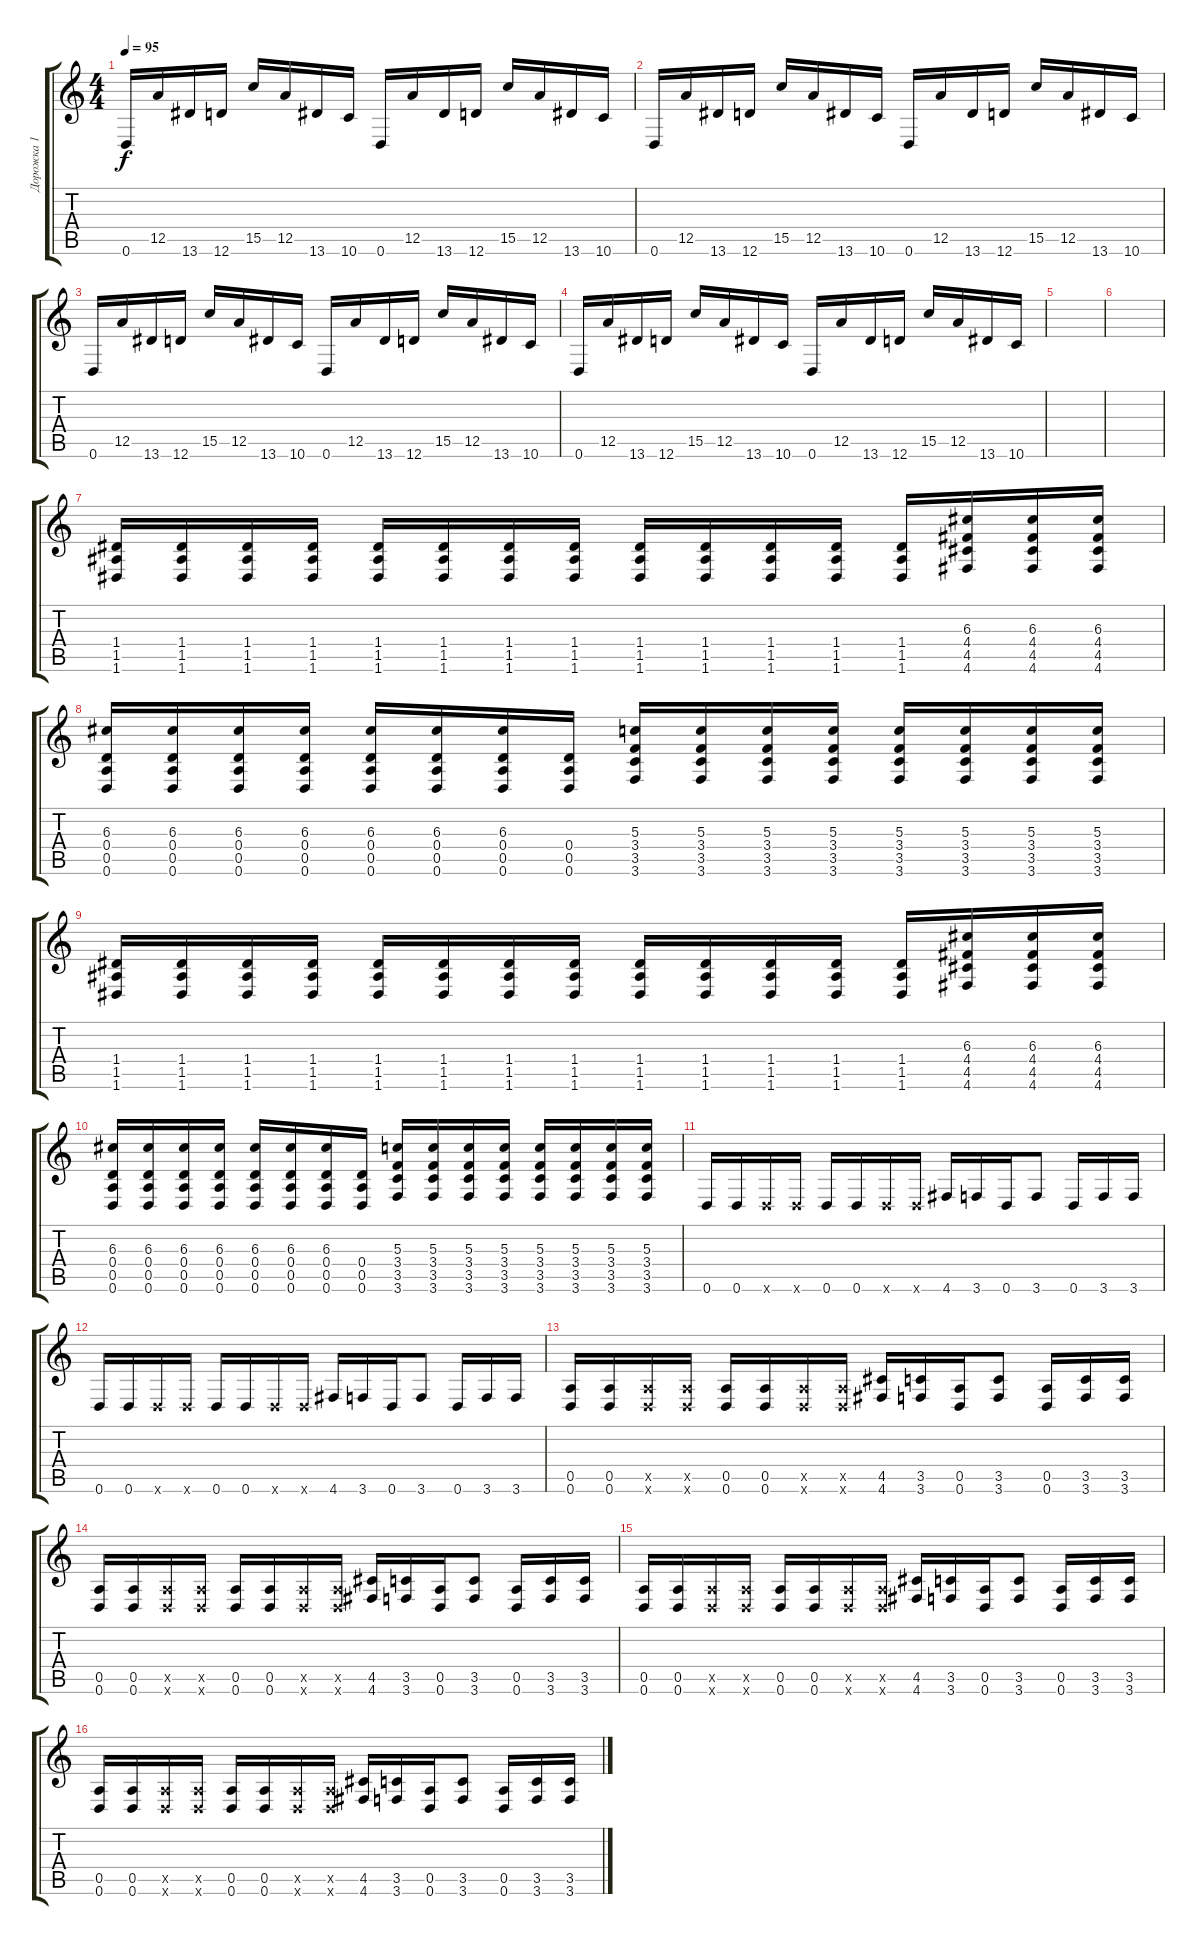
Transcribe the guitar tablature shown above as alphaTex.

\track ("Дорожка 1" "Дорожка 1") {instrument distortionguitar}
\staff {score tabs}
\tuning (E4 B3 G3 D3 A2 D2) {hide}
\ts (4 4)
\tempo 95
\clef g2
\ks c
0.6.16{dy f} 12.5.16 13.6.16 12.6.16 15.5.16 12.5.16 13.6.16 10.6.16 0.6.16 12.5.16 13.6.16 12.6.16 15.5.16 12.5.16 13.6.16 10.6.16 |
0.6.16 12.5.16 13.6.16 12.6.16 15.5.16 12.5.16 13.6.16 10.6.16 0.6.16 12.5.16 13.6.16 12.6.16 15.5.16 12.5.16 13.6.16 10.6.16 |
0.6.16 12.5.16 13.6.16 12.6.16 15.5.16 12.5.16 13.6.16 10.6.16 0.6.16 12.5.16 13.6.16 12.6.16 15.5.16 12.5.16 13.6.16 10.6.16 |
0.6.16 12.5.16 13.6.16 12.6.16 15.5.16 12.5.16 13.6.16 10.6.16 0.6.16 12.5.16 13.6.16 12.6.16 15.5.16 12.5.16 13.6.16 10.6.16 |
|
|
(1.4 1.5 1.6).16 (1.4 1.5 1.6).16 (1.4 1.5 1.6).16 (1.4 1.5 1.6).16 (1.4 1.5 1.6).16 (1.4 1.5 1.6).16 (1.4 1.5 1.6).16 (1.4 1.5 1.6).16 (1.4 1.5 1.6).16 (1.4 1.5 1.6).16 (1.4 1.5 1.6).16 (1.4 1.5 1.6).16 (1.4 1.5 1.6).16 (6.3 4.4 4.5 4.6).16 (6.3 4.4 4.5 4.6).16 (6.3 4.4 4.5 4.6).16 |
(6.3 0.4 0.5 0.6).16 (6.3 0.4 0.5 0.6).16 (6.3 0.4 0.5 0.6).16 (6.3 0.4 0.5 0.6).16 (6.3 0.4 0.5 0.6).16 (6.3 0.4 0.5 0.6).16 (6.3 0.4 0.5 0.6).16 (0.4 0.5 0.6).16 (5.3 3.4 3.5 3.6).16 (5.3 3.4 3.5 3.6).16 (5.3 3.4 3.5 3.6).16 (5.3 3.4 3.5 3.6).16 (5.3 3.4 3.5 3.6).16 (5.3 3.4 3.5 3.6).16 (5.3 3.4 3.5 3.6).16 (5.3 3.4 3.5 3.6).16 |
(1.4 1.5 1.6).16 (1.4 1.5 1.6).16 (1.4 1.5 1.6).16 (1.4 1.5 1.6).16 (1.4 1.5 1.6).16 (1.4 1.5 1.6).16 (1.4 1.5 1.6).16 (1.4 1.5 1.6).16 (1.4 1.5 1.6).16 (1.4 1.5 1.6).16 (1.4 1.5 1.6).16 (1.4 1.5 1.6).16 (1.4 1.5 1.6).16 (6.3 4.4 4.5 4.6).16 (6.3 4.4 4.5 4.6).16 (6.3 4.4 4.5 4.6).16 |
(6.3 0.4 0.5 0.6).16 (6.3 0.4 0.5 0.6).16 (6.3 0.4 0.5 0.6).16 (6.3 0.4 0.5 0.6).16 (6.3 0.4 0.5 0.6).16 (6.3 0.4 0.5 0.6).16 (6.3 0.4 0.5 0.6).16 (0.4 0.5 0.6).16 (5.3 3.4 3.5 3.6).16 (5.3 3.4 3.5 3.6).16 (5.3 3.4 3.5 3.6).16 (5.3 3.4 3.5 3.6).16 (5.3 3.4 3.5 3.6).16 (5.3 3.4 3.5 3.6).16 (5.3 3.4 3.5 3.6).16 (5.3 3.4 3.5 3.6).16 |
0.6.16 0.6.16 0.6{x}.16 0.6{x}.16 0.6.16 0.6.16 0.6{x}.16 0.6{x}.16 4.6.16 3.6.16 0.6.16 3.6.8 0.6.16 3.6.16 3.6.16 |
0.6.16 0.6.16 0.6{x}.16 0.6{x}.16 0.6.16 0.6.16 0.6{x}.16 0.6{x}.16 4.6.16 3.6.16 0.6.16 3.6.8 0.6.16 3.6.16 3.6.16 |
(0.5 0.6).16 (0.5 0.6).16 (0.5{x} 0.6{x}).16 (0.5{x} 0.6{x}).16 (0.5 0.6).16 (0.5 0.6).16 (0.5{x} 0.6{x}).16 (0.5{x} 0.6{x}).16 (4.5 4.6).16 (3.5 3.6).16 (0.5 0.6).16 (3.5 3.6).8 (0.5 0.6).16 (3.5 3.6).16 (3.5 3.6).16 |
(0.5 0.6).16 (0.5 0.6).16 (0.5{x} 0.6{x}).16 (0.5{x} 0.6{x}).16 (0.5 0.6).16 (0.5 0.6).16 (0.5{x} 0.6{x}).16 (0.5{x} 0.6{x}).16 (4.5 4.6).16 (3.5 3.6).16 (0.5 0.6).16 (3.5 3.6).8 (0.5 0.6).16 (3.5 3.6).16 (3.5 3.6).16 |
(0.5 0.6).16 (0.5 0.6).16 (0.5{x} 0.6{x}).16 (0.5{x} 0.6{x}).16 (0.5 0.6).16 (0.5 0.6).16 (0.5{x} 0.6{x}).16 (0.5{x} 0.6{x}).16 (4.5 4.6).16 (3.5 3.6).16 (0.5 0.6).16 (3.5 3.6).8 (0.5 0.6).16 (3.5 3.6).16 (3.5 3.6).16 |
(0.5 0.6).16 (0.5 0.6).16 (0.5{x} 0.6{x}).16 (0.5{x} 0.6{x}).16 (0.5 0.6).16 (0.5 0.6).16 (0.5{x} 0.6{x}).16 (0.5{x} 0.6{x}).16 (4.5 4.6).16 (3.5 3.6).16 (0.5 0.6).16 (3.5 3.6).8 (0.5 0.6).16 (3.5 3.6).16 (3.5 3.6).16
